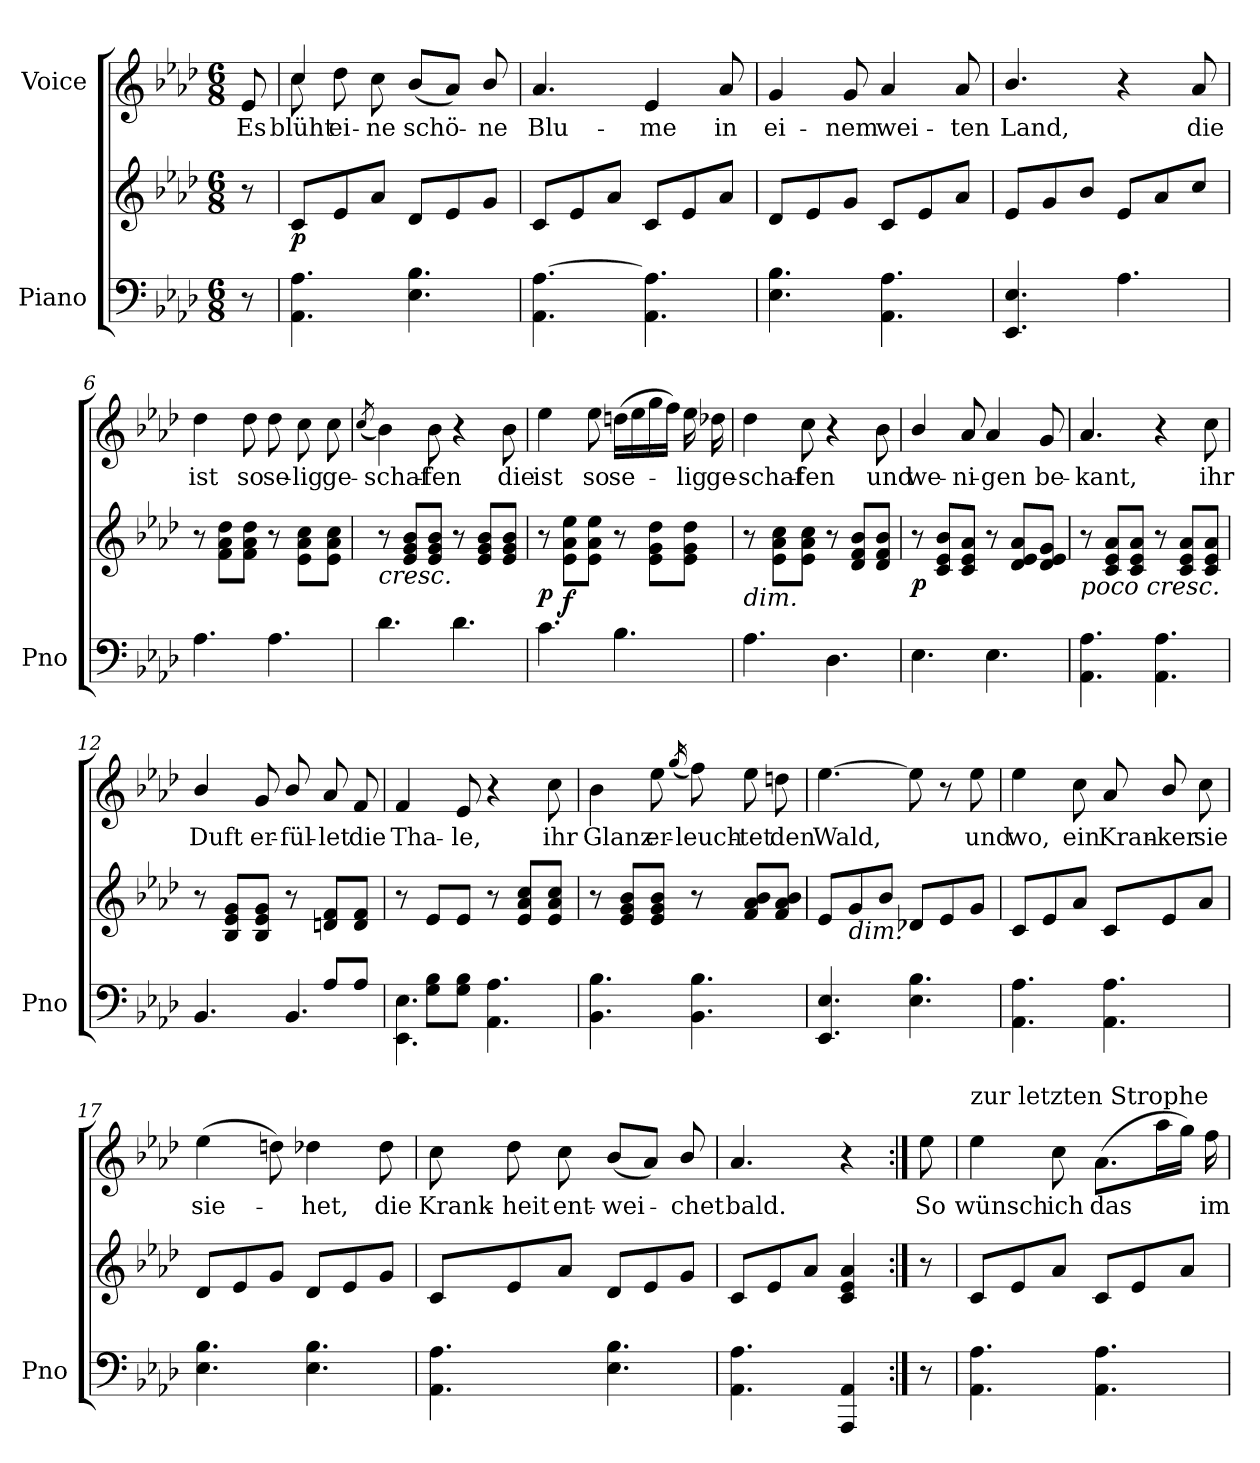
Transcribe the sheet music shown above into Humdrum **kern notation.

**kern	**kern	**dynam	**kern	**text
*part2	*part2	*part2	*part1	*part1
*staff3	*staff2	*staff2/3	*staff1	*staff1
*I"Piano	*	*	*I"Voice	*
*I'Pno	*	*	*	*
*clefF4	*clefG2	*	*clefG2	*
*k[b-e-a-d-]	*k[b-e-a-d-]	*	*k[b-e-a-d-]	*
*M6/8	*M6/8	*	*M6/8	*
=1	=1	=1	=1	=1
8r	8r	.	8e-/	Es
=2	=2	=2	=2	=2
*	*	*	*^	*
!	!	!LO:DY:b	!	!	!
4.AA-\ 4.A-\	8c/L	p	8cc\	4cc/	blüht
.	8e-/	.	8dd-\	.	ei-
.	8a-/J	.	8cc\	2ryy	-ne
4.E-\ 4.B-\	8d-/L	.	(8b-/L	.	schö-
.	8e-/	.	8a-/J)	.	.
.	8g/J	.	8b-/	.	-ne
*	*	*	*v	*v	*
=3	=3	=3	=3	=3
4.AA-\ [4.A-\	8c/L	.	4.a-/	Blu-
.	8e-/	.	.	.
.	8a-/J	.	.	.
4.AA-\ 4.A-\]	8c/L	.	4e-/	-me
.	8e-/	.	.	.
.	8a-/J	.	8a-/	in
=4	=4	=4	=4	=4
4.E-\ 4.B-\	8d-/L	.	4g/	ei-
.	8e-/	.	.	.
.	8g/J	.	8g/	-nem
4.AA-\ 4.A-\	8c/L	.	4a-/	wei-
.	8e-/	.	.	.
.	8a-/J	.	8a-/	-ten
=5	=5	=5	=5	=5
4.EE-/ 4.E-/	8e-/L	.	4.b-/	Land,
.	8g/	.	.	.
.	8b-/J	.	.	.
4.A-\	8e-/L	.	4r	.
.	8a-/	.	.	.
.	8cc/J	.	8a-/	die
=6	=6	=6	=6	=6
4.A-\	8r	.	4dd-\	ist
.	8f\ 8a-\ 8dd-\L	.	.	.
.	8f\ 8a-\ 8dd-\J	.	8dd-\	so
4.A-\	8r	.	8dd-\	se-
.	8e-\ 8a-\ 8cc\L	.	8cc\	-lig
.	8e-\ 8a-\ 8cc\J	.	8cc\	ge-
=7	=7	=7	=7	=7
.	.	.	(8qcc/	.
!	!LO:TX:b:i:t=cresc.	!	!	!
4.d-\	8r	.	4b-\)	-schaf-
.	8e-/ 8g/ 8b-/L	.	.	.
.	8e-/ 8g/ 8b-/J	.	8b-\	-fen
4.d-\	8r	.	4r	.
.	8e-/ 8g/ 8b-/L	.	.	.
.	8e-/ 8g/ 8b-/J	.	8b-\	die
=8	=8	=8	=8	=8
!	!	!LO:DY:b	!	!
4.c\	8r	p	4ee-\	ist
!	!	!LO:DY:b	!	!
.	8e-\ 8a-\ 8ee-\L	f	.	.
.	8e-\ 8a-\ 8ee-\J	.	8ee-\	so
4.B-\	8r	.	(16ddn\LL	se-
.	.	.	16ee-\	.
.	8e-\ 8g\ 8dd-\L	.	16gg\	.
.	.	.	16ff\JJ)	.
.	8e-\ 8g\ 8dd-\J	.	16ee-\	-lig
.	.	.	16dd-X\	ge-
=9	=9	=9	=9	=9
!	!LO:TX:b:i:t=dim.	!	!	!
4.A-\	8r	.	4dd-\	-schaf-
.	8e-\ 8a-\ 8cc\L	.	.	.
.	8e-\ 8a-\ 8cc\J	.	8cc\	-fen
4.D-\	8r	.	4r	.
.	8d-/ 8f/ 8b-/L	.	.	.
.	8d-/ 8f/ 8b-/J	.	8b-\	und
=10	=10	=10	=10	=10
!	!	!LO:DY:b	!	!
4.E-\	8r	p	4b-/	we-
.	8c/ 8e-/ 8b-/L	.	.	.
.	8c/ 8e-/ 8a-/J	.	8a-/	-ni-
4.E-\	8r	.	4a-/	-gen
.	8d-/ 8e-/ 8a-/L	.	.	.
.	8d-/ 8e-/ 8g/J	.	8g/	be-
=11	=11	=11	=11	=11
!	!LO:TX:b:i:t=poco cresc.	!	!	!
4.AA-\ 4.A-\	8r	.	4.a-/	-kant,
.	8c/ 8e-/ 8a-/L	.	.	.
.	8c/ 8e-/ 8a-/J	.	.	.
4.AA-\ 4.A-\	8r	.	4r	.
.	8c/ 8e-/ 8a-/L	.	.	.
.	8c/ 8e-/ 8a-/J	.	8cc\	ihr
=12	=12	=12	=12	=12
*^	*	*	*	*
4.BB-/	4.ryy	8r	.	4b-/	Duft
.	.	8B-/ 8e-/ 8g/L	.	.	.
.	.	8B-/ 8e-/ 8g/J	.	8g/	er-
4.BB-/	8ryy	8r	.	8b-/	fül-
.	8A-/L	8dn/ 8f/L	.	8a-/	-let
.	8A-/J	8d/ 8f/J	.	8f/	die
=13	=13	=13	=13	=13	=13
4.EE-\ 4.E-\	8ryy	8r	.	4f/	Tha-
.	8G\ 8B-\L	8e-/L	.	.	.
.	8G\ 8B-\J	8e-/J	.	8e-/	-le,
4.AA-\ 4.A-\	8ryy	8r	.	4r	.
.	4ryy	8e-/ 8a-/ 8cc/L	.	.	.
.	.	8e-/ 8a-/ 8cc/J	.	8cc\	ihr
*v	*v	*	*	*	*
=14	=14	=14	=14	=14
4.BB-\ 4.B-\	8r	.	4b-\	Glanz
.	8e-/ 8g/ 8b-/L	.	.	.
.	8e-/ 8g/ 8b-/J	.	8ee-\	er-
.	.	.	(16qgg/	.
4.BB-\ 4.B-\	8r	.	8ff\)	-leuch-
!	!	!LO:DY:b	!	!
!	!	!LO:DY:n=1:b	!	!
.	8f/ 8a-/ 8b-/L	p f	8ee-\	-tet
.	8f/ 8a-/ 8b-/J	.	8ddn\	den
=15	=15	=15	=15	=15
4.EE-/ 4.E-/	8e-/L	.	[4.ee-\	Wald,
!	!LO:TX:b:i:t=dim.	!	!	!
.	8g/	.	.	.
.	8b-/J	.	.	.
4.E-\ 4.B-\	8d-X/L	.	8ee-\]	.
.	8e-/	.	8r	.
.	8g/J	.	8ee-\	und
=16	=16	=16	=16	=16
4.AA-\ 4.A-\	8c/L	.	4ee-\	wo,
.	8e-/	.	.	.
.	8a-/J	.	8cc\	ein
4.AA-\ 4.A-\	8c/L	.	8a-/	Kran-
.	8e-/	.	8b-/	-ker
.	8a-/J	.	8cc\	sie
=17	=17	=17	=17	=17
4.E-\ 4.B-\	8d-/L	.	(4ee-\	sie-
.	8e-/	.	.	.
.	8g/J	.	8ddn\)	.
4.E-\ 4.B-\	8d-/L	.	4dd-X\	-het,
.	8e-/	.	.	.
.	8g/J	.	8dd-\	die
=18	=18	=18	=18	=18
4.AA-\ 4.A-\	8c/L	.	8cc\	Krank-
.	8e-/	.	8dd-\	-heit
.	8a-/J	.	8cc\	ent-
4.E-\ 4.B-\	8d-/L	.	(8b-/L	-wei-
.	8e-/	.	8a-/J)	.
.	8g/J	.	8b-/	-chet
=19	=19	=19	=19	=19
4.AA-\ 4.A-\	8c/L	.	4.a-/	bald.
.	8e-/	.	.	.
.	8a-/J	.	.	.
4AAA-/ 4AA-/	4c/ 4e-/ 4a-/	.	4r	.
=20:|!	=20:|!	=20:|!	=20:|!	=20:|!
8r	8r	.	8ee-\	So
=21	=21	=21	=21	=21
!	!	!	!LO:TX:a:t=zur letzten Strophe	!
4.AA-\ 4.A-\	8c/L	.	4ee-\	wünsch
.	8e-/	.	.	.
.	8a-/J	.	8cc\	ich
4.AA-\ 4.A-\	8c/L	.	(8.a-\L	das
.	8e-/	.	.	.
.	.	.	16aa-\L	.
.	8a-/J	.	16gg\JJ)	.
.	.	.	16ff\	im
=	=	=	=	=
*-	*-	*-	*-	*-
